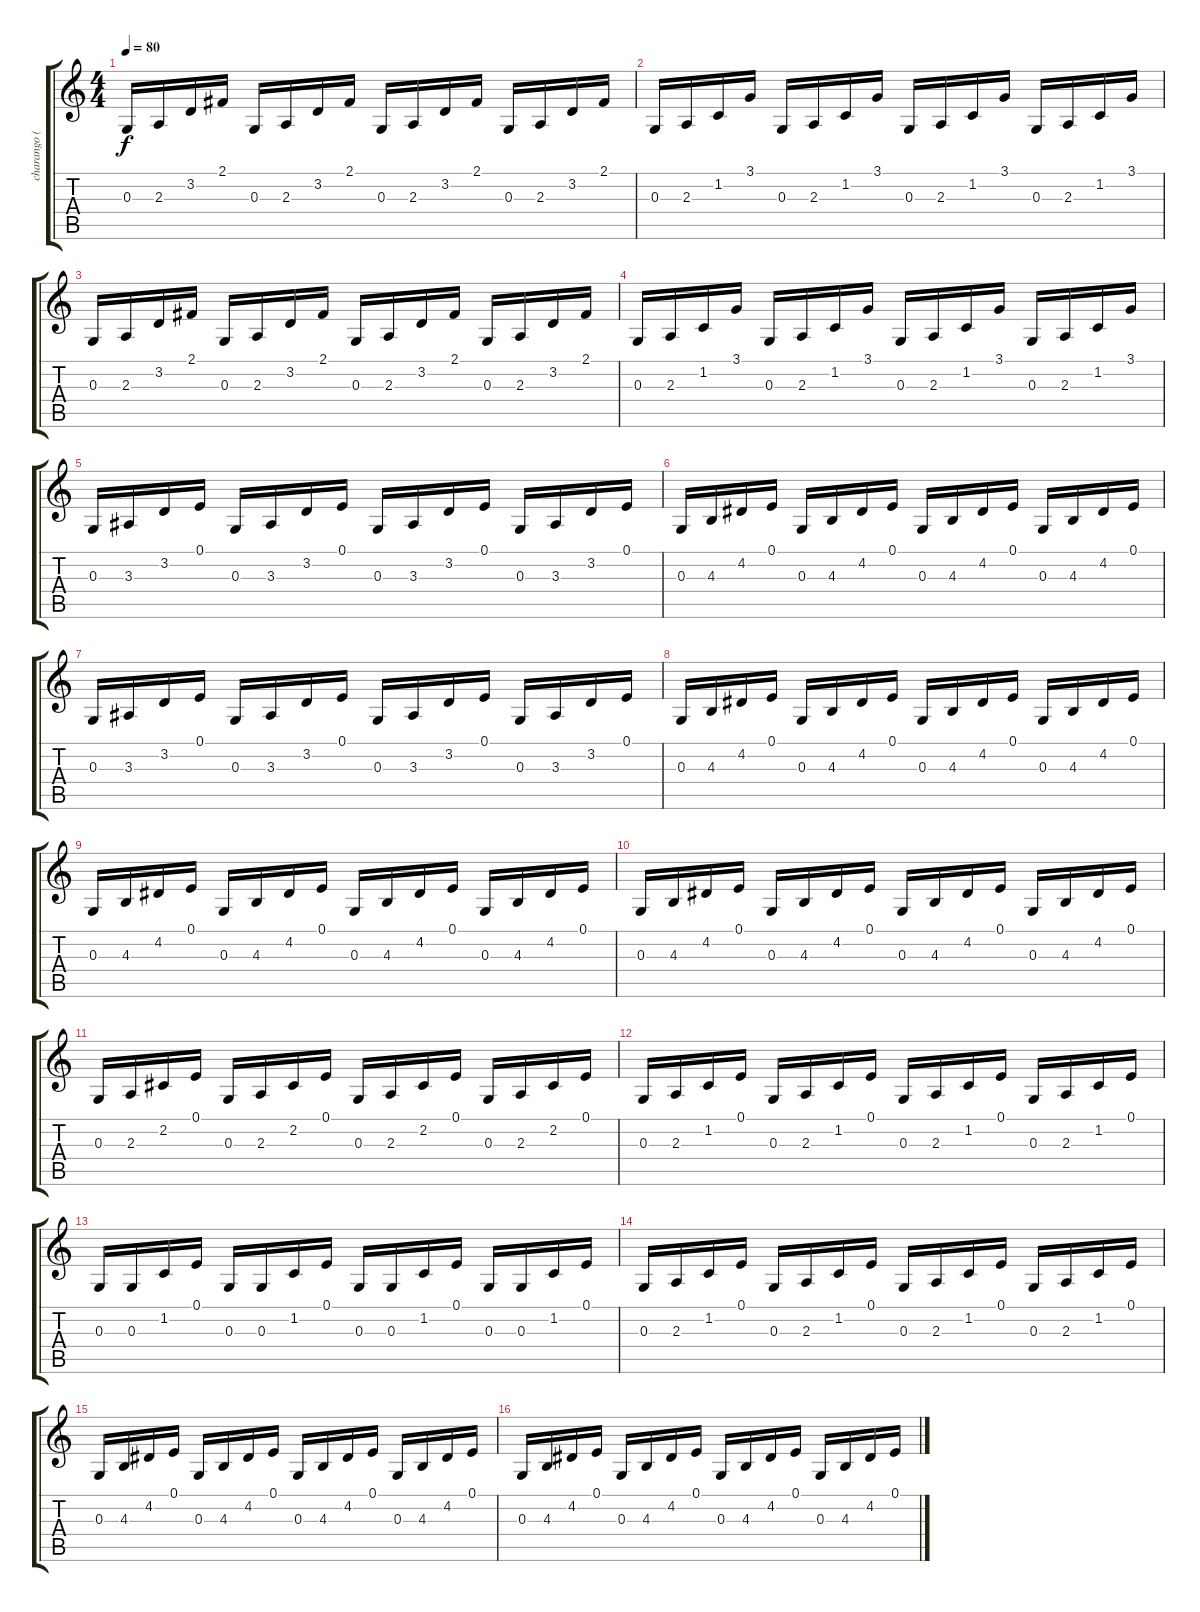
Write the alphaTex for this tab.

\track ("charango (tio Cristian)" "charango (") {instrument clavinet}
\staff {score tabs}
\tuning (E4 B3 G3 D3 A2 E2) {hide}
\ts (4 4)
\tempo 80
\clef g2
\ks c
0.3.16{dy f instrument clavinet} 2.3.16 3.2.16 2.1.16 0.3.16 2.3.16 3.2.16 2.1.16 0.3.16 2.3.16 3.2.16 2.1.16 0.3.16 2.3.16 3.2.16 2.1.16 |
0.3.16 2.3.16 1.2.16 3.1.16 0.3.16 2.3.16 1.2.16 3.1.16 0.3.16 2.3.16 1.2.16 3.1.16 0.3.16 2.3.16 1.2.16 3.1.16 |
0.3.16 2.3.16 3.2.16 2.1.16 0.3.16 2.3.16 3.2.16 2.1.16 0.3.16 2.3.16 3.2.16 2.1.16 0.3.16 2.3.16 3.2.16 2.1.16 |
0.3.16 2.3.16 1.2.16 3.1.16 0.3.16 2.3.16 1.2.16 3.1.16 0.3.16 2.3.16 1.2.16 3.1.16 0.3.16 2.3.16 1.2.16 3.1.16 |
0.3.16 3.3.16 3.2.16 0.1.16 0.3.16 3.3.16 3.2.16 0.1.16 0.3.16 3.3.16 3.2.16 0.1.16 0.3.16 3.3.16 3.2.16 0.1.16 |
0.3.16 4.3.16 4.2.16 0.1.16 0.3.16 4.3.16 4.2.16 0.1.16 0.3.16 4.3.16 4.2.16 0.1.16 0.3.16 4.3.16 4.2.16 0.1.16 |
0.3.16 3.3.16 3.2.16 0.1.16 0.3.16 3.3.16 3.2.16 0.1.16 0.3.16 3.3.16 3.2.16 0.1.16 0.3.16 3.3.16 3.2.16 0.1.16 |
0.3.16 4.3.16 4.2.16 0.1.16 0.3.16 4.3.16 4.2.16 0.1.16 0.3.16 4.3.16 4.2.16 0.1.16 0.3.16 4.3.16 4.2.16 0.1.16 |
0.3.16 4.3.16 4.2.16 0.1.16 0.3.16 4.3.16 4.2.16 0.1.16 0.3.16 4.3.16 4.2.16 0.1.16 0.3.16 4.3.16 4.2.16 0.1.16 |
0.3.16 4.3.16 4.2.16 0.1.16 0.3.16 4.3.16 4.2.16 0.1.16 0.3.16 4.3.16 4.2.16 0.1.16 0.3.16 4.3.16 4.2.16 0.1.16 |
0.3.16 2.3.16 2.2.16 0.1.16 0.3.16 2.3.16 2.2.16 0.1.16 0.3.16 2.3.16 2.2.16 0.1.16 0.3.16 2.3.16 2.2.16 0.1.16 |
0.3.16 2.3.16 1.2.16 0.1.16 0.3.16 2.3.16 1.2.16 0.1.16 0.3.16 2.3.16 1.2.16 0.1.16 0.3.16 2.3.16 1.2.16 0.1.16 |
0.3.16 0.3.16 1.2.16 0.1.16 0.3.16 0.3.16 1.2.16 0.1.16 0.3.16 0.3.16 1.2.16 0.1.16 0.3.16 0.3.16 1.2.16 0.1.16 |
0.3.16 2.3.16 1.2.16 0.1.16 0.3.16 2.3.16 1.2.16 0.1.16 0.3.16 2.3.16 1.2.16 0.1.16 0.3.16 2.3.16 1.2.16 0.1.16 |
0.3.16 4.3.16 4.2.16 0.1.16 0.3.16 4.3.16 4.2.16 0.1.16 0.3.16 4.3.16 4.2.16 0.1.16 0.3.16 4.3.16 4.2.16 0.1.16 |
0.3.16 4.3.16 4.2.16 0.1.16 0.3.16 4.3.16 4.2.16 0.1.16 0.3.16 4.3.16 4.2.16 0.1.16 0.3.16 4.3.16 4.2.16 0.1.16
